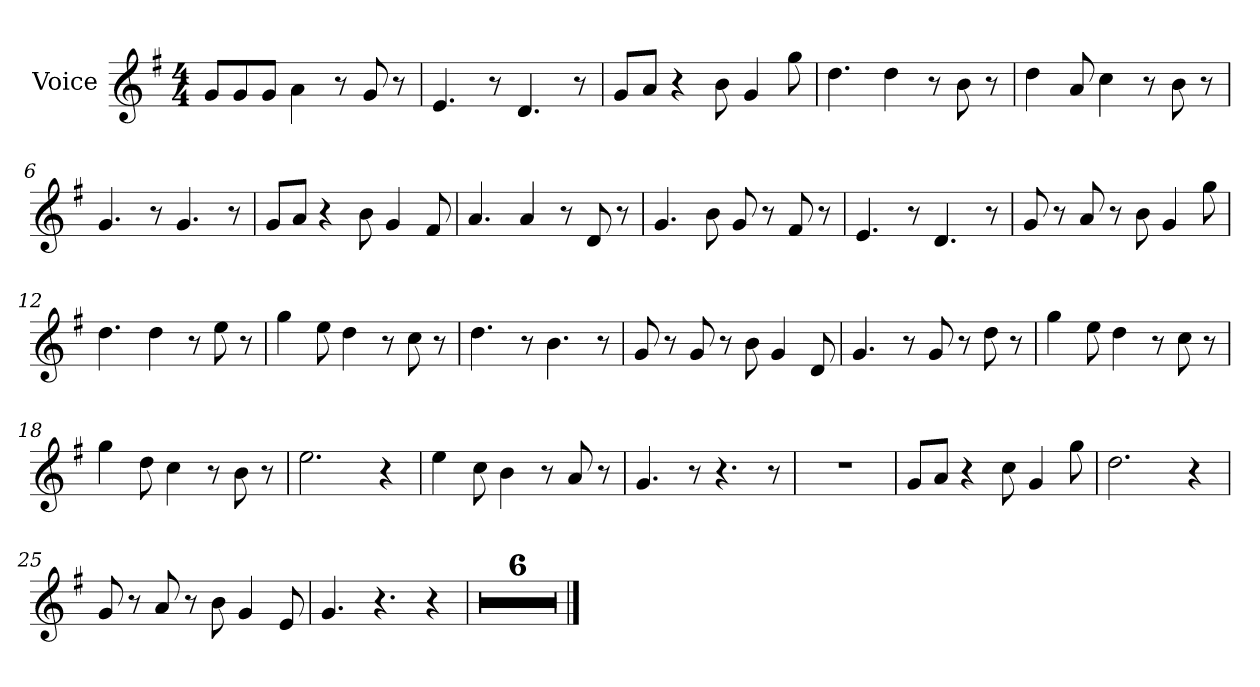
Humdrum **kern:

**kern
*part1
*staff1
*I"Voice
*I'Vo.
*clefG2
*k[f#]
*G:
*M4/4
=1
8g/L
8g/
8g/J
4a\
8r
8g/
8r
=2
4.e/
8r
4.d/
8r
=3
8g/L
8a/J
4r
8b\
4g/
8gg\
=4
4.dd\
4dd\
8r
8b\
8r
=5
4dd\
8a/
4cc\
8r
8b\
8r
=6
4.g/
8r
4.g/
8r
!!LO:LB:g=z
=7
8g/L
8a/J
4r
8b\
4g/
8f#/
=8
4.a/
4a/
8r
8d/
8r
=9
4.g/
8b\
8g/
8r
8f#/
8r
=10
4.e/
8r
4.d/
8r
=11
8g/
8r
8a/
8r
8b\
4g/
8gg\
=12
4.dd\
4dd\
8r
8ee\
8r
!!LO:LB:g=z
=13
4gg\
8ee\
4dd\
8r
8cc\
8r
=14
4.dd\
8r
4.b\
8r
=15
8g/
8r
8g/
8r
8b\
4g/
8d/
=16
4.g/
8r
8g/
8r
8dd\
8r
=17
4gg\
8ee\
4dd\
8r
8cc\
8r
=18
4gg\
8dd\
4cc\
8r
8b\
8r
=19
2.ee\
4r
!!LO:LB:g=z
=20
4ee\
8cc\
4b\
8r
8a/
8r
=21
4.g/
8r
4.r
8r
=22
1r
=23
8g/L
8a/J
4r
8cc\
4g/
8gg\
=24
2.dd\
4r
=25
8g/
8r
8a/
8r
8b\
4g/
8e/
=26
4.g/
4.r
4r
=27
1r
=28
1r
=29
1r
!!LO:LB:g=z
=30
1r
=31
1r
=32
1r
==
*-
